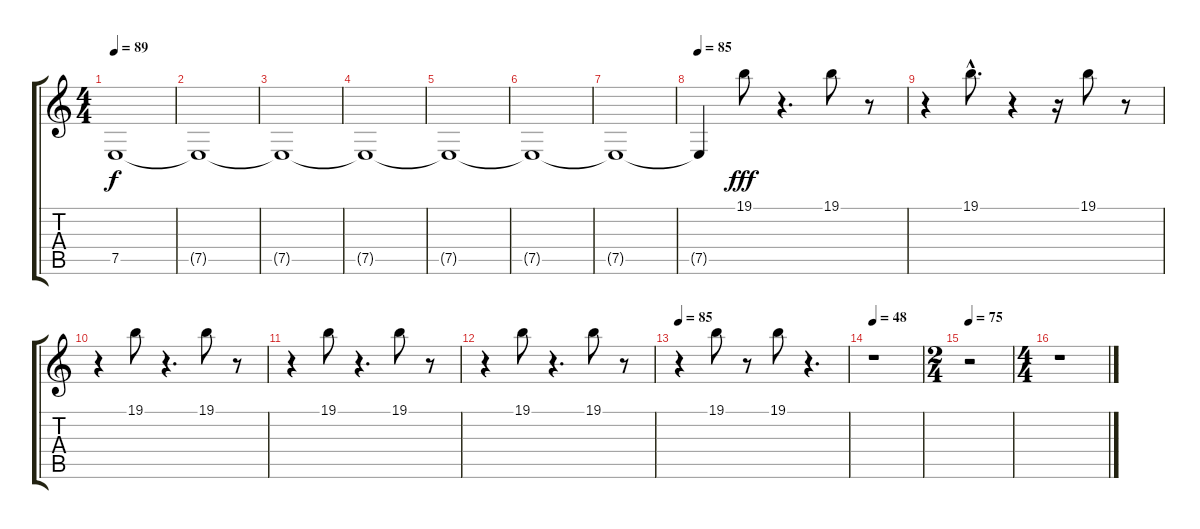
\track "" {instrument brightacousticpiano}
\staff {score tabs}
\tuning (E4 B3 G3 D3 A2 E2) {hide}
\ts (4 4)
\tempo 89
\clef g2
\ks c
7.5{t}.1{dy f} |
7.5{t}.1 |
7.5{t}.1 |
7.5{t}.1 |
7.5{t}.1 |
7.5{t}.1 |
7.5{t}.1 |
\tempo 85
7.5{t}.4 19.1.8{dy fff} r.4{d} 19.1.8 r.8 |
r.4 19.1{hac}.8{d} r.4 r.16 19.1.8 r.8 |
r.4 19.1.8 r.4{d} 19.1.8 r.8 |
r.4 19.1.8 r.4{d} 19.1.8 r.8 |
r.4 19.1.8 r.4{d} 19.1.8 r.8 |
\tempo 85
r.4 19.1.8 r.8 19.1.8 r.4{d} |
\tempo 48
r.1 |
\ts (2 4)
\tempo 75
r.2 |
\ts (4 4)
r.1
